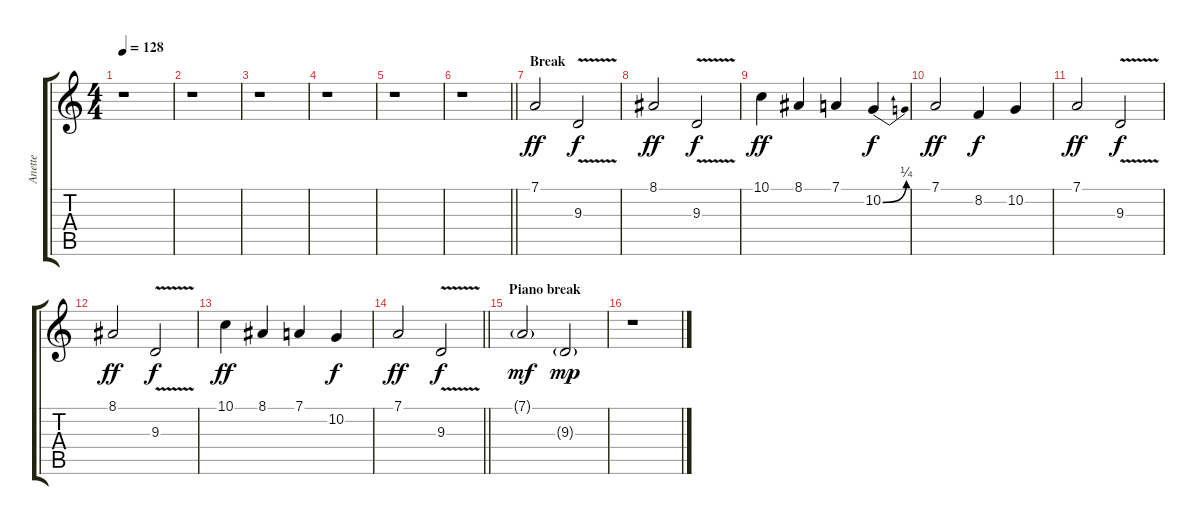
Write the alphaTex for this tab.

\track ("Anette" "Anette") {instrument flute}
\staff {score tabs}
\tuning (D4 A3 F3 C3 G2 D2) {hide}
\ts (4 4)
\tempo 128
\clef g2
\ks c
r.1{dy f} |
r.1 |
r.1 |
r.1 |
r.1 |
\barLineRight lightlight
r.1 |
\section ("" "Break")
7.1.2{dy ff} 9.3{v}.2{dy f} |
8.1.2{dy ff} 9.3{v}.2{dy f} |
10.1.4{dy ff} 8.1.4 7.1.4 10.2{be (bend 0 0 60 1)}.4{dy f} |
7.1.2{dy ff} 8.2.4{dy f} 10.2.4 |
7.1.2{dy ff} 9.3{v}.2{dy f} |
8.1.2{dy ff} 9.3{v}.2{dy f} |
10.1.4{dy ff} 8.1.4 7.1.4 10.2.4{dy f} |
\barLineRight lightlight
7.1.2{dy ff} 9.3{v}.2{dy f} |
\section ("" "Piano break")
7.1{g}.2{dy mf} 9.3{g}.2{dy mp} |
r.1
